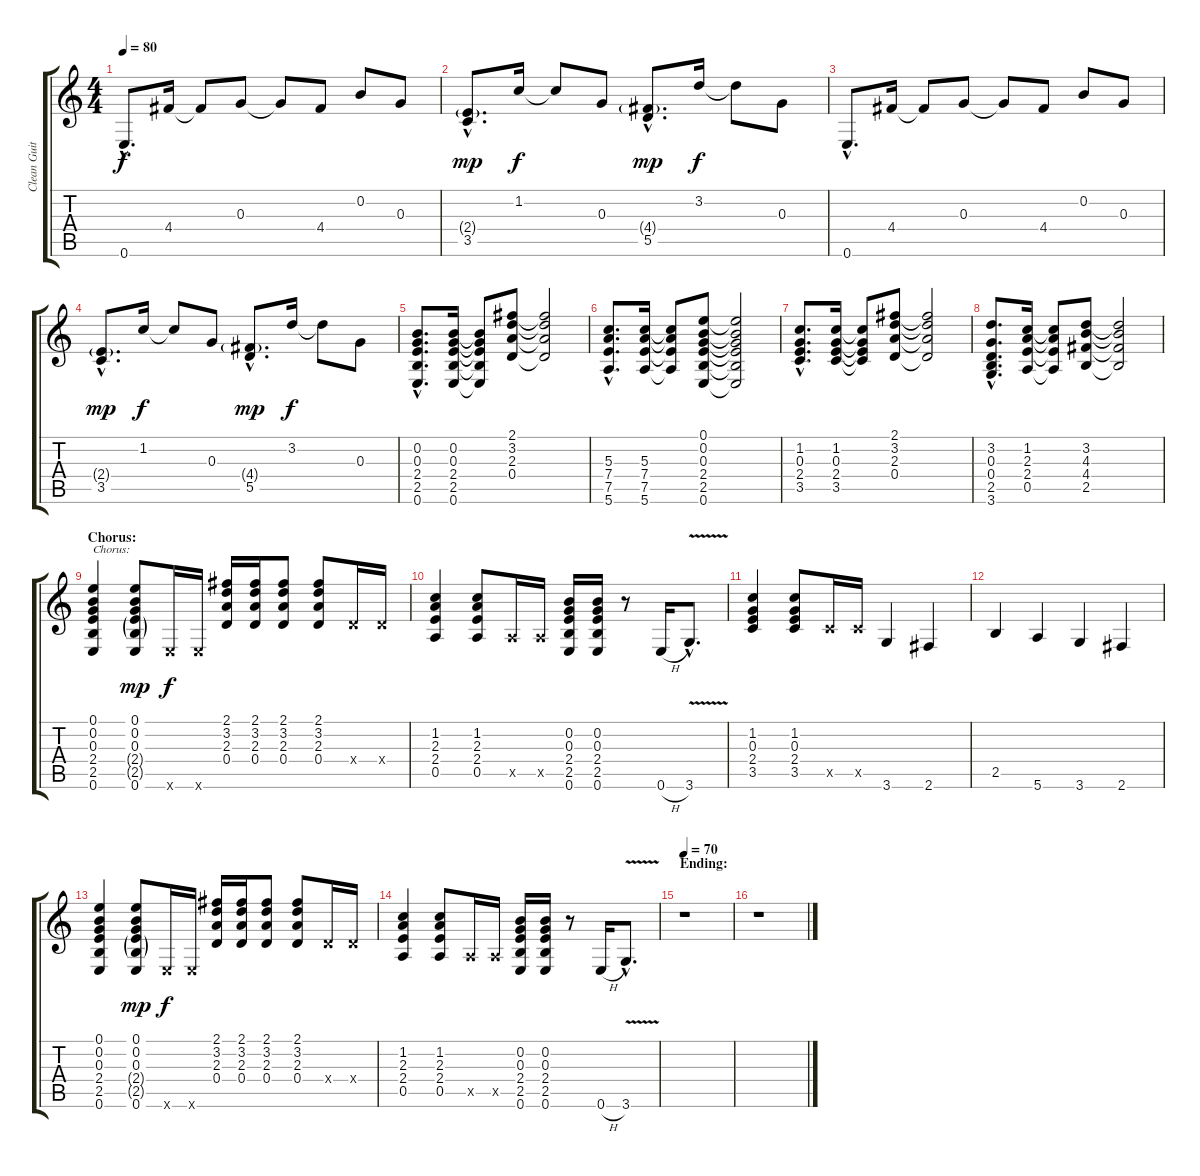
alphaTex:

\track ("Clean Guitar" "Clean Guit") {instrument acousticguitarsteel}
\staff {score tabs}
\tuning (E4 B3 G3 D3 A2 E2) {hide}
\ts (4 4)
\tempo 80
\clef g2
\ks c
0.6{hac}.8{d dy f} 4.4.16 4.4{t}.8 0.3.8 0.3{t}.8 4.4.8 0.2.8 0.3.8 |
(2.4{g hac} 3.5{hac}).8{d dy mp} 1.2.16{dy f} 1.2{t}.8 0.3.8 (4.4{g hac} 5.5{hac}).8{d dy mp} 3.2.16{dy f} 3.2{t}.8 0.3.8 |
0.6{hac}.8{d} 4.4.16 4.4{t}.8 0.3.8 0.3{t}.8 4.4.8 0.2.8 0.3.8 |
(2.4{g hac} 3.5{hac}).8{d dy mp} 1.2.16{dy f} 1.2{t}.8 0.3.8 (4.4{g hac} 5.5{hac}).8{d dy mp} 3.2.16{dy f} 3.2{t}.8 0.3.8 |
(0.2{hac} 0.3{hac} 2.4{hac} 2.5{hac} 0.6{hac}).8{d} (0.2 0.3 2.4 2.5 0.6).16 (0.2{t} 0.3{t} 2.4{t} 2.5{t} 0.6{t}).8 (2.1 3.2 2.3 0.4).8 (2.1{t} 3.2{t} 2.3{t} 0.4{t}).2 |
(5.3{hac} 7.4{hac} 7.5{hac} 5.6{hac}).8{d} (5.3 7.4 7.5 5.6).16 (5.3{t} 7.4{t} 7.5{t} 5.6{t}).8 (0.1 0.2 0.3 2.4 2.5 0.6).8 (0.1{t} 0.2{t} 0.3{t} 2.4{t} 2.5{t} 0.6{t}).2 |
(1.2{hac} 0.3{hac} 2.4{hac} 3.5{hac}).8{d} (1.2 0.3 2.4 3.5).16 (1.2{t} 0.3{t} 2.4{t} 3.5{t}).8 (2.1 3.2 2.3 0.4).8 (2.1{t} 3.2{t} 2.3{t} 0.4{t}).2 |
(3.2{hac} 0.3{hac} 0.4{hac} 2.5{hac} 3.6{hac}).8{d} (1.2 2.3 2.4 0.5).16 (1.2{t} 2.3{t} 2.4{t} 0.5{t}).8 (3.2 4.3 4.4 2.5).8 (3.2{t} 4.3{t} 4.4{t} 2.5{t}).2 |
\section ("" "Chorus:")
(0.1 0.2 0.3 2.4 2.5 0.6).4{txt "Chorus:"} (0.1 0.2 0.3 2.4{g} 2.5{g} 0.6).8{dy mp} 0.6{x}.16{dy f} 0.6{x}.16 (2.1 3.2 2.3 0.4).16 (2.1 3.2 2.3 0.4).16 (2.1 3.2 2.3 0.4).8 (2.1 3.2 2.3 0.4).8 0.4{x}.16 0.4{x}.16 |
(1.2 2.3 2.4 0.5).4 (1.2 2.3 2.4 0.5).8 0.5{x}.16 0.5{x}.16 (0.2 0.3 2.4 2.5 0.6).16 (0.2 0.3 2.4 2.5 0.6).16 r.8 0.6{h}.16 3.6{v hac}.8{d} |
(1.2 0.3 2.4 3.5).4 (1.2 0.3 2.4 3.5).8 3.5{x}.16 3.5{x}.16 3.6.4 2.6.4 |
2.5.4 5.6.4 3.6.4 2.6.4 |
(0.1 0.2 0.3 2.4 2.5 0.6).4 (0.1 0.2 0.3 2.4{g} 2.5{g} 0.6).8{dy mp} 0.6{x}.16{dy f} 0.6{x}.16 (2.1 3.2 2.3 0.4).16 (2.1 3.2 2.3 0.4).16 (2.1 3.2 2.3 0.4).8 (2.1 3.2 2.3 0.4).8 0.4{x}.16 0.4{x}.16 |
(1.2 2.3 2.4 0.5).4 (1.2 2.3 2.4 0.5).8 0.5{x}.16 0.5{x}.16 (0.2 0.3 2.4 2.5 0.6).16 (0.2 0.3 2.4 2.5 0.6).16 r.8 0.6{h}.16 3.6{v hac}.8{d} |
\section ("" "Ending:")
\tempo 70
r.1 |
r.1
